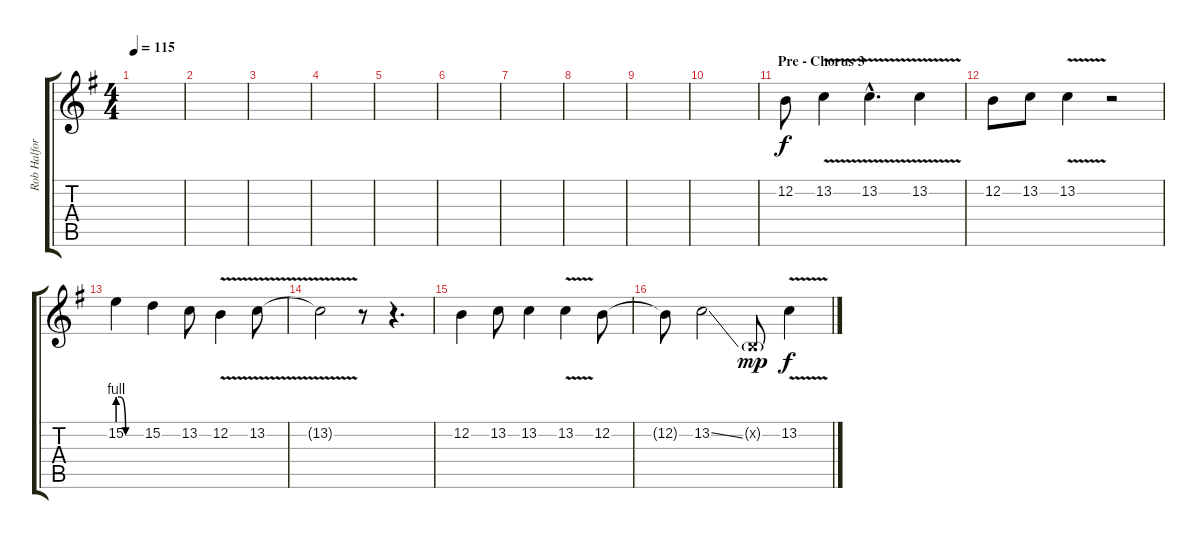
\track ("Rob Halford" "Rob Halfor") {instrument pad1newage}
\staff {score tabs}
\tuning (E4 B3 G3 D3 A2 E2) {hide}
\ts (4 4)
\tempo 115
\clef g2
\ks eminor
|
|
|
|
|
|
|
|
|
|
\section ("" "Pre - Chorus 3")
12.2.8 13.2{v}.4 13.2{v hac}.4{d} 13.2{v}.4 |
12.2.8 13.2.8 13.2{v}.4 r.2 |
15.2{be (custom 0 4 4 4 20 0 60 0)}.4 15.2.4 13.2.8 12.2{v}.4 13.2{v}.8 |
13.2{t}.2 r.8 r.4{d} |
12.2.4 13.2.8 13.2.4 13.2{v}.4 12.2.8 |
12.2{t}.8 13.2{ss}.2 0.2{g x}.8{dy mp} 13.2{v}.4{dy f}
